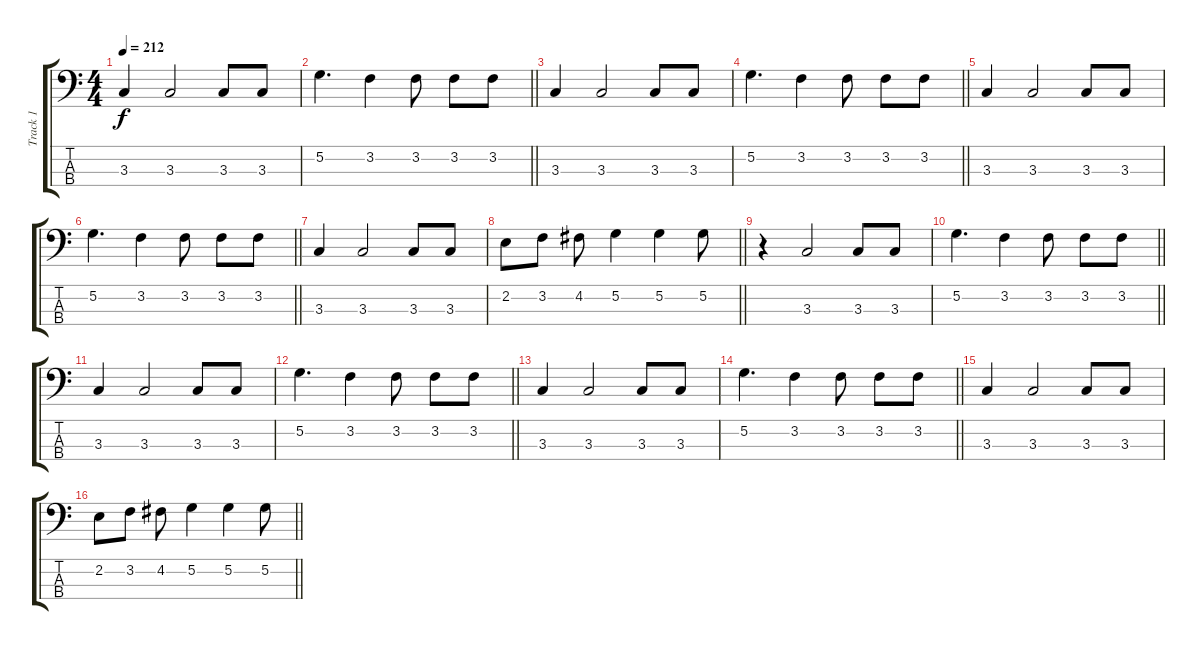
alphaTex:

\track ("Track 1" "Track 1") {instrument electricbassfinger}
\staff {score tabs}
\tuning (G2 D2 A1 E1) {hide}
\ts (4 4)
\tempo 212
\clef f4
\ks c
3.3.4{dy f} 3.3.2 3.3.8 3.3.8 |
\barLineRight lightlight
5.2.4{d} 3.2.4 3.2.8 3.2.8 3.2.8 |
3.3.4 3.3.2 3.3.8 3.3.8 |
\barLineRight lightlight
5.2.4{d} 3.2.4 3.2.8 3.2.8 3.2.8 |
3.3.4 3.3.2 3.3.8 3.3.8 |
\barLineRight lightlight
5.2.4{d} 3.2.4 3.2.8 3.2.8 3.2.8 |
3.3.4 3.3.2 3.3.8 3.3.8 |
\barLineRight lightlight
2.2.8 3.2.8 4.2.8 5.2.4 5.2.4 5.2.8 |
r.4 3.3.2 3.3.8 3.3.8 |
\barLineRight lightlight
5.2.4{d} 3.2.4 3.2.8 3.2.8 3.2.8 |
3.3.4 3.3.2 3.3.8 3.3.8 |
\barLineRight lightlight
5.2.4{d} 3.2.4 3.2.8 3.2.8 3.2.8 |
3.3.4 3.3.2 3.3.8 3.3.8 |
\barLineRight lightlight
5.2.4{d} 3.2.4 3.2.8 3.2.8 3.2.8 |
3.3.4 3.3.2 3.3.8 3.3.8 |
\barLineRight lightlight
2.2.8 3.2.8 4.2.8 5.2.4 5.2.4 5.2.8
